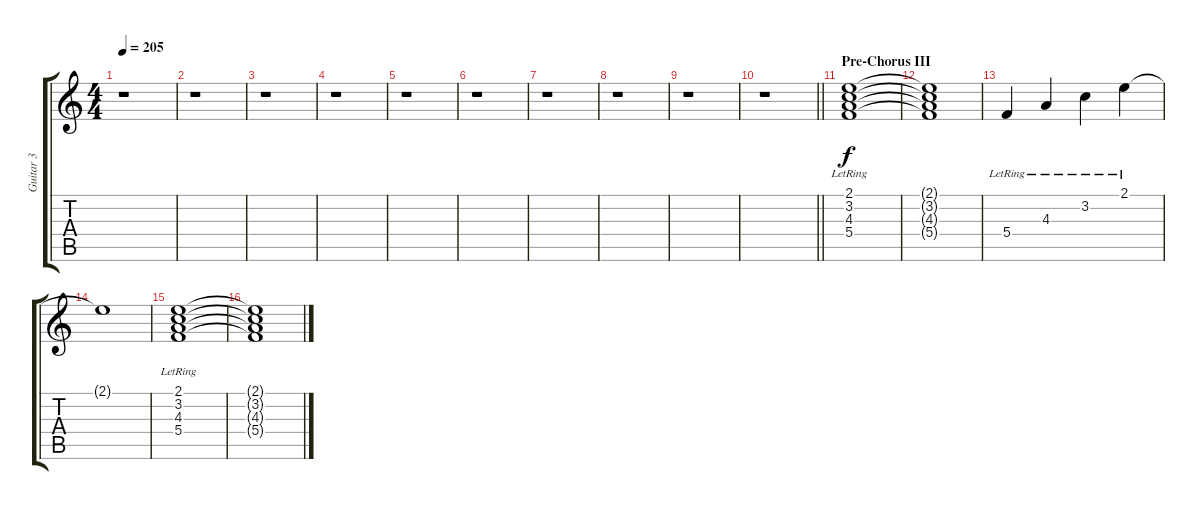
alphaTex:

\track ("Guitar 3" "Guitar 3") {instrument acousticguitarsteel}
\staff {score tabs}
\tuning (D4 A3 F3 C3 G2 D2) {hide}
\ts (4 4)
\tempo 205
\clef g2
\ks c
r.1{dy f} |
r.1 |
r.1 |
r.1 |
r.1 |
r.1 |
r.1 |
r.1 |
r.1 |
\barLineRight lightlight
r.1 |
\section ("" "Pre-Chorus III")
(2.1{lr} 3.2{lr} 4.3{lr} 5.4{lr}).1 |
(2.1{t} 3.2{t} 4.3{t} 5.4{t}).1 |
5.4{lr}.4 4.3{lr}.4 3.2{lr}.4 2.1{lr}.4 |
2.1{t}.1 |
(2.1{lr} 3.2{lr} 4.3{lr} 5.4{lr}).1 |
(2.1{t} 3.2{t} 4.3{t} 5.4{t}).1
